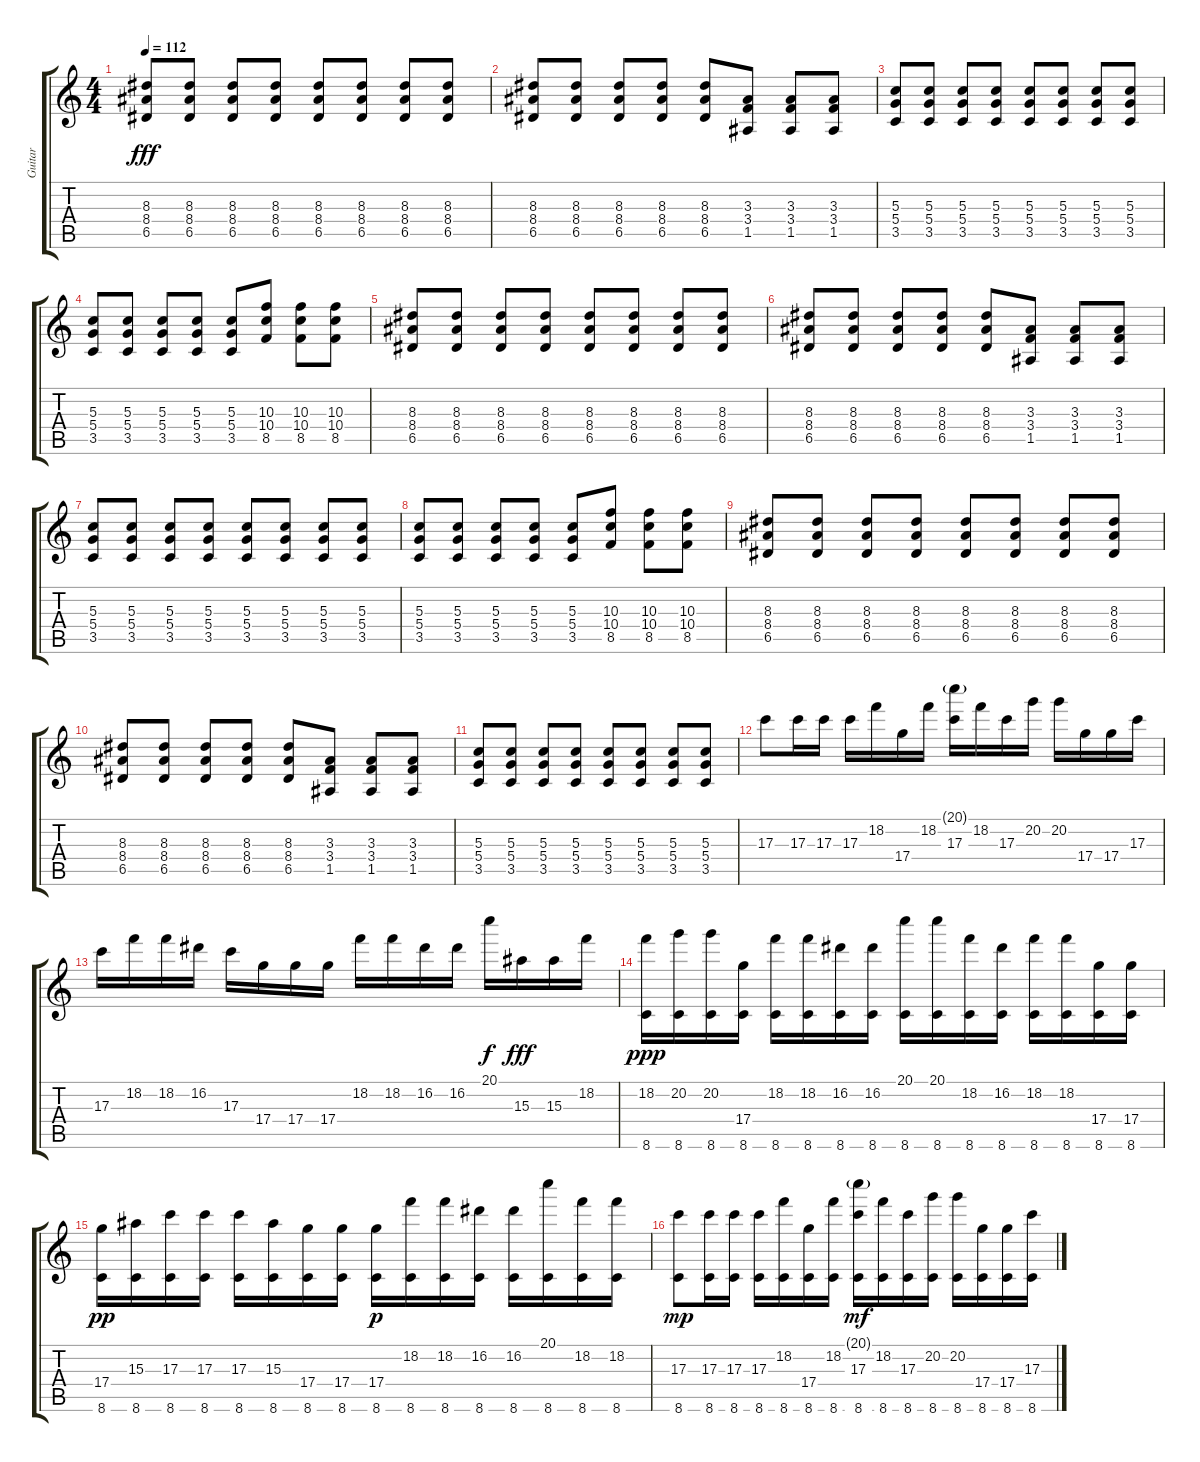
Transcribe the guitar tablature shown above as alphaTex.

\track ("Guitar" "Guitar") {instrument acousticguitarnylon}
\staff {score tabs}
\tuning (E4 B3 G3 D3 A2 E2) {hide}
\ts (4 4)
\tempo 112
\clef g2
\ks c
(8.3 8.4 6.5).8{dy fff} (8.3 8.4 6.5).8 (8.3 8.4 6.5).8 (8.3 8.4 6.5).8 (8.3 8.4 6.5).8 (8.3 8.4 6.5).8 (8.3 8.4 6.5).8 (8.3 8.4 6.5).8 |
(8.3 8.4 6.5).8 (8.3 8.4 6.5).8 (8.3 8.4 6.5).8 (8.3 8.4 6.5).8 (8.3 8.4 6.5).8 (3.3 3.4 1.5).8 (3.3 3.4 1.5).8 (3.3 3.4 1.5).8 |
(5.3 5.4 3.5).8 (5.3 5.4 3.5).8 (5.3 5.4 3.5).8 (5.3 5.4 3.5).8 (5.3 5.4 3.5).8 (5.3 5.4 3.5).8 (5.3 5.4 3.5).8 (5.3 5.4 3.5).8 |
(5.3 5.4 3.5).8{volume 8} (5.3 5.4 3.5).8 (5.3 5.4 3.5).8 (5.3 5.4 3.5).8 (5.3 5.4 3.5).8 (10.3 10.4 8.5).8 (10.3 10.4 8.5).8 (10.3 10.4 8.5).8 |
(8.3 8.4 6.5).8 (8.3 8.4 6.5).8 (8.3 8.4 6.5).8 (8.3 8.4 6.5).8 (8.3 8.4 6.5).8 (8.3 8.4 6.5).8 (8.3 8.4 6.5).8 (8.3 8.4 6.5).8 |
(8.3 8.4 6.5).8 (8.3 8.4 6.5).8 (8.3 8.4 6.5).8 (8.3 8.4 6.5).8 (8.3 8.4 6.5).8 (3.3 3.4 1.5).8 (3.3 3.4 1.5).8 (3.3 3.4 1.5).8 |
(5.3 5.4 3.5).8 (5.3 5.4 3.5).8 (5.3 5.4 3.5).8 (5.3 5.4 3.5).8 (5.3 5.4 3.5).8 (5.3 5.4 3.5).8 (5.3 5.4 3.5).8 (5.3 5.4 3.5).8 |
(5.3 5.4 3.5).8 (5.3 5.4 3.5).8 (5.3 5.4 3.5).8 (5.3 5.4 3.5).8 (5.3 5.4 3.5).8 (10.3 10.4 8.5).8 (10.3 10.4 8.5).8 (10.3 10.4 8.5).8 |
(8.3 8.4 6.5).8 (8.3 8.4 6.5).8 (8.3 8.4 6.5).8 (8.3 8.4 6.5).8 (8.3 8.4 6.5).8 (8.3 8.4 6.5).8 (8.3 8.4 6.5).8 (8.3 8.4 6.5).8 |
(8.3 8.4 6.5).8 (8.3 8.4 6.5).8 (8.3 8.4 6.5).8 (8.3 8.4 6.5).8 (8.3 8.4 6.5).8 (3.3 3.4 1.5).8 (3.3 3.4 1.5).8 (3.3 3.4 1.5).8 |
(5.3 5.4 3.5).8 (5.3 5.4 3.5).8 (5.3 5.4 3.5).8 (5.3 5.4 3.5).8 (5.3 5.4 3.5).8 (5.3 5.4 3.5).8 (5.3 5.4 3.5).8 (5.3 5.4 3.5).8 |
17.3.8{volume 6 instrument electricguitarjazz} 17.3.16 17.3.16 17.3.16 18.2.16 17.4.16 18.2.16 (20.1{g} 17.3).16 18.2.16 17.3.16 20.2.16 20.2.16 17.4.16 17.4.16 17.3.16 |
17.3.16 18.2.16 18.2.16 16.2.16 17.3.16 17.4.16 17.4.16 17.4.16 18.2.16 18.2.16 16.2.16 16.2.16 20.1.16{dy f} 15.3.16{dy fff} 15.3.16 18.2.16 |
(18.2 8.6).16{dy ppp} (20.2 8.6).16 (20.2 8.6).16 (17.4 8.6).16 (18.2 8.6).16 (18.2 8.6).16 (16.2 8.6).16 (16.2 8.6).16 (20.1 8.6).16 (20.1 8.6).16 (18.2 8.6).16 (16.2 8.6).16 (18.2 8.6).16 (18.2 8.6).16 (17.4 8.6).16 (17.4 8.6).16 |
(17.4 8.6).16{dy pp} (15.3 8.6).16 (17.3 8.6).16 (17.3 8.6).16 (17.3 8.6).16 (15.3 8.6).16 (17.4 8.6).16 (17.4 8.6).16 (17.4 8.6).16{dy p} (18.2 8.6).16 (18.2 8.6).16 (16.2 8.6).16 (16.2 8.6).16 (20.1 8.6).16 (18.2 8.6).16 (18.2 8.6).16 |
(17.3 8.6).8{dy mp} (17.3 8.6).16 (17.3 8.6).16 (17.3 8.6).16 (18.2 8.6).16 (17.4 8.6).16 (18.2 8.6).16 (20.1{g} 17.3 8.6).16{dy mf} (18.2 8.6).16 (17.3 8.6).16 (20.2 8.6).16 (20.2 8.6).16 (17.4 8.6).16 (17.4 8.6).16 (17.3 8.6).16
